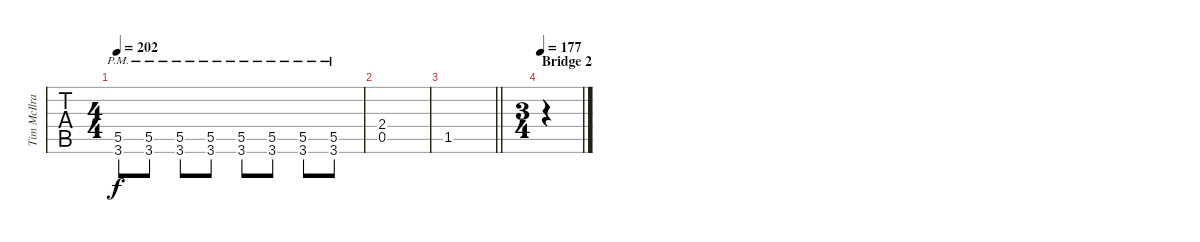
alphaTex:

\track ("Tim McIlrath - Guitar One" "Tim McIlra") {instrument distortionguitar}
\staff {tabs}
\tuning (E4 B3 G3 D3 A2 E2) {hide}
\ts (4 4)
\tempo 202
\clef g2
\ks c
(5.5{pm} 3.6{pm}).8{dy f} (5.5{pm} 3.6{pm}).8 (5.5{pm} 3.6{pm}).8 (5.5{pm} 3.6{pm}).8 (5.5{pm} 3.6{pm}).8 (5.5{pm} 3.6{pm}).8 (5.5{pm} 3.6{pm}).8 (5.5{pm} 3.6{pm}).8 |
(2.4 0.5).1 |
\barLineRight lightlight
1.5.1 |
\ts (3 4)
\section ("" "Bridge 2")
\tempo 177
